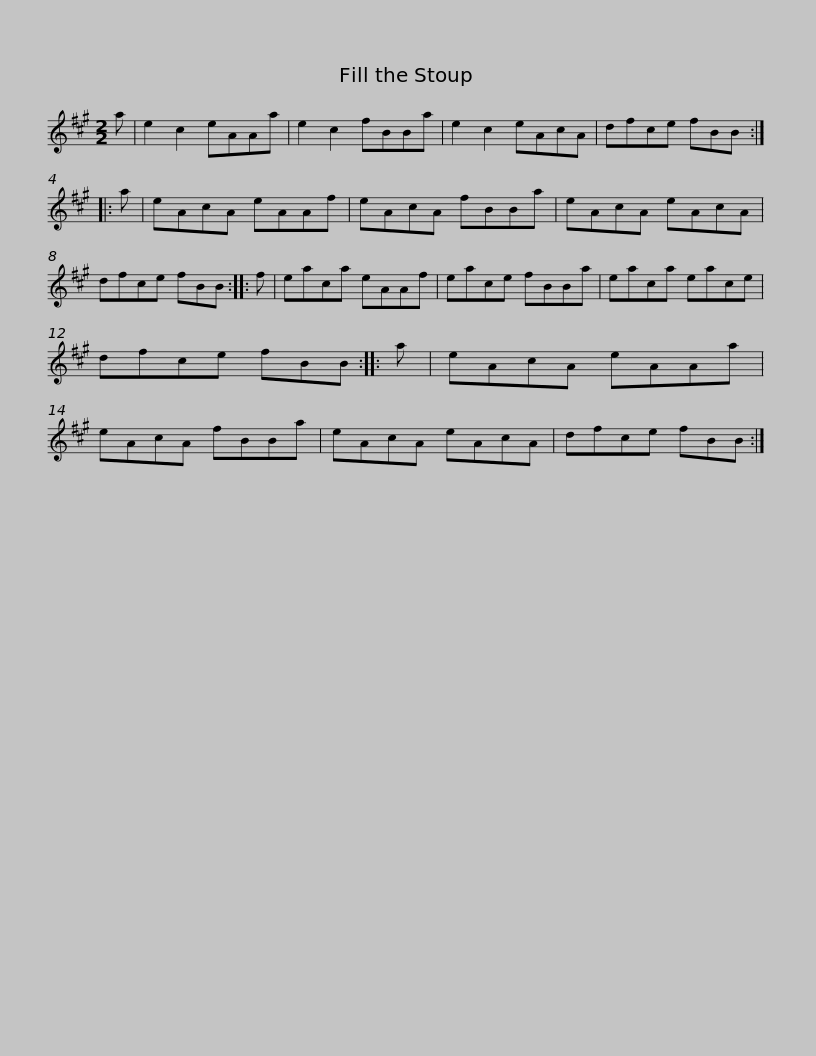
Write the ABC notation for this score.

X:1
L:1/8
M:2/2
I:linebreak $
K:A
V:1 treble
V:1
 a | e2 c2 eAAa | e2 c2 fBBa | e2 c2 eAcA | dfce fBB :: %5
 a | eAcA eAAf |$ eAcA fBBa | eAcA eAcA | dfce fBB :: %10
 f | eaca eAAf | eace fBBa |$ eaca eace | dfce fBB :: %15
 a | eAcA eAAa | eAcA fBBa | eAcA eAcA |$ dfce fBB :| %20
